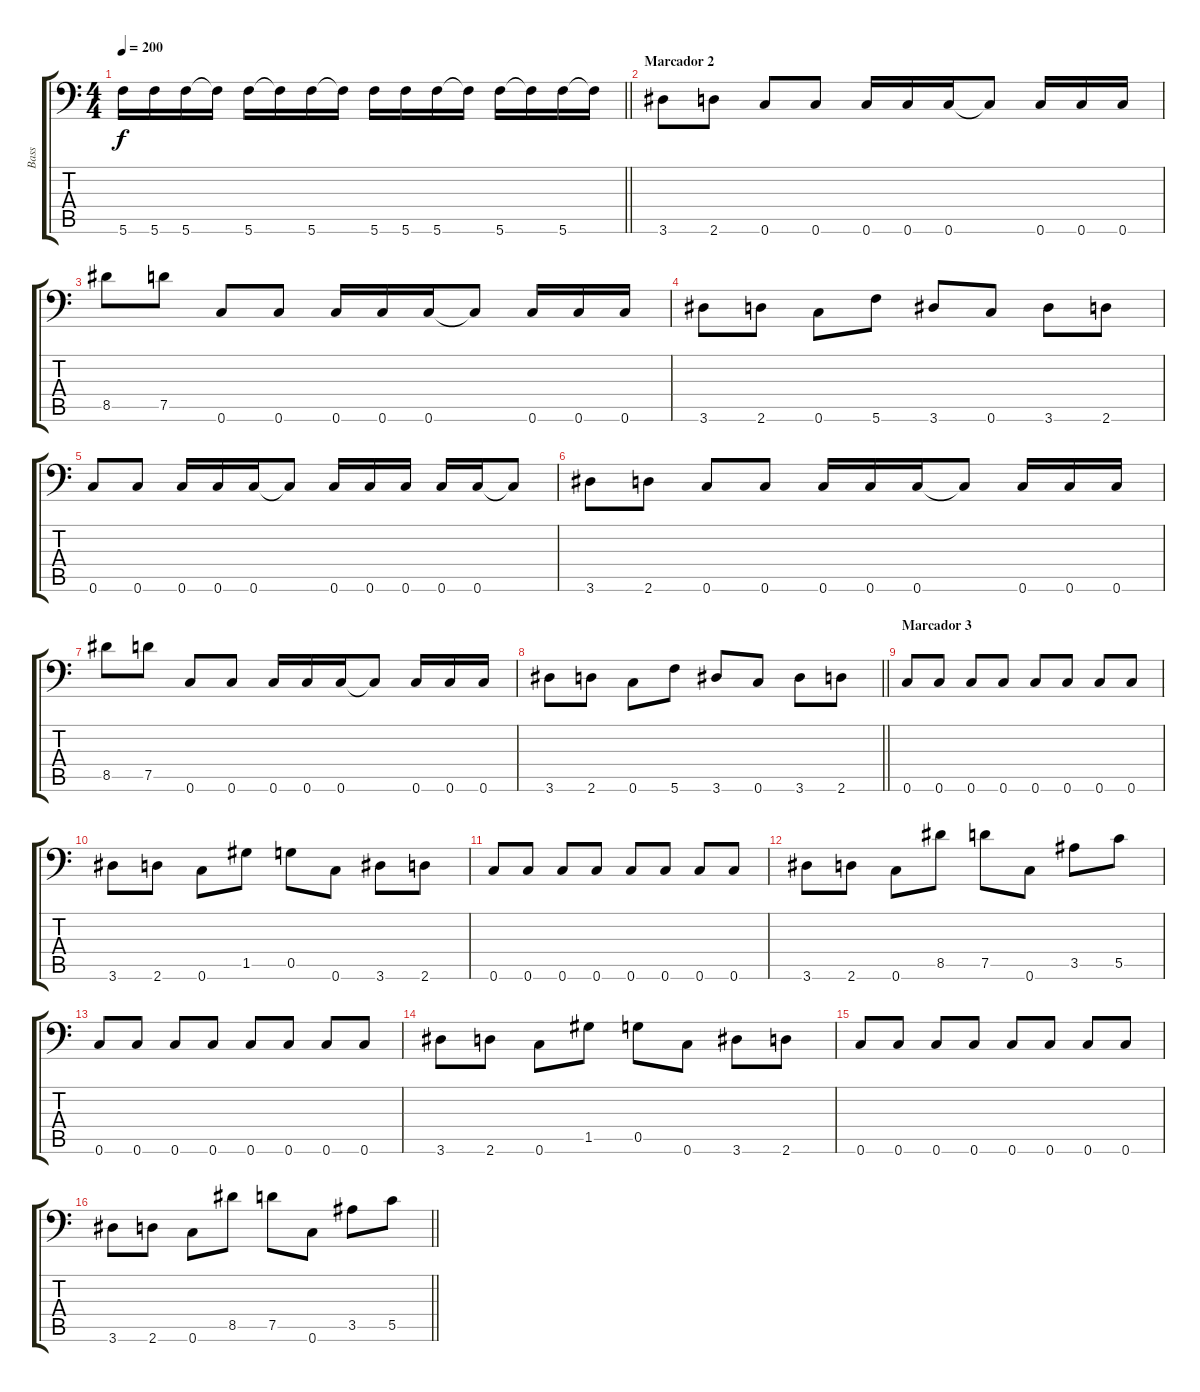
\track ("Bass" "Bass") {instrument electricbassfinger}
\staff {score tabs}
\tuning (D4 A3 F3 C3 G2 C2) {hide}
\ts (4 4)
\tempo 200
\clef f4
\barLineRight lightlight
\ks c
5.6.16{dy f} 5.6.16 5.6.16 5.6{t}.16 5.6.16 5.6{t}.16 5.6.16 5.6{t}.16 5.6.16 5.6.16 5.6.16 5.6{t}.16 5.6.16 5.6{t}.16 5.6.16 5.6{t}.16 |
\section ("" "Marcador 2")
3.6.8 2.6.8 0.6.8 0.6.8 0.6.16 0.6.16 0.6.16 0.6{t}.8 0.6.16 0.6.16 0.6.16 |
8.5.8 7.5.8 0.6.8 0.6.8 0.6.16 0.6.16 0.6.16 0.6{t}.8 0.6.16 0.6.16 0.6.16 |
3.6.8 2.6.8 0.6.8 5.6.8 3.6.8 0.6.8 3.6.8 2.6.8 |
0.6.8 0.6.8 0.6.16 0.6.16 0.6.16 0.6{t}.8 0.6.16 0.6.16 0.6.16 0.6.16 0.6.16 0.6{t}.8 |
3.6.8 2.6.8 0.6.8 0.6.8 0.6.16 0.6.16 0.6.16 0.6{t}.8 0.6.16 0.6.16 0.6.16 |
8.5.8 7.5.8 0.6.8 0.6.8 0.6.16 0.6.16 0.6.16 0.6{t}.8 0.6.16 0.6.16 0.6.16 |
\barLineRight lightlight
3.6.8 2.6.8 0.6.8 5.6.8 3.6.8 0.6.8 3.6.8 2.6.8 |
\section ("" "Marcador 3")
0.6.8 0.6.8 0.6.8 0.6.8 0.6.8 0.6.8 0.6.8 0.6.8 |
3.6.8 2.6.8 0.6.8 1.5.8 0.5.8 0.6.8 3.6.8 2.6.8 |
0.6.8 0.6.8 0.6.8 0.6.8 0.6.8 0.6.8 0.6.8 0.6.8 |
3.6.8 2.6.8 0.6.8 8.5.8 7.5.8 0.6.8 3.5.8 5.5.8 |
0.6.8 0.6.8 0.6.8 0.6.8 0.6.8 0.6.8 0.6.8 0.6.8 |
3.6.8 2.6.8 0.6.8 1.5.8 0.5.8 0.6.8 3.6.8 2.6.8 |
0.6.8 0.6.8 0.6.8 0.6.8 0.6.8 0.6.8 0.6.8 0.6.8 |
\barLineRight lightlight
3.6.8 2.6.8 0.6.8 8.5.8 7.5.8 0.6.8 3.5.8 5.5.8
